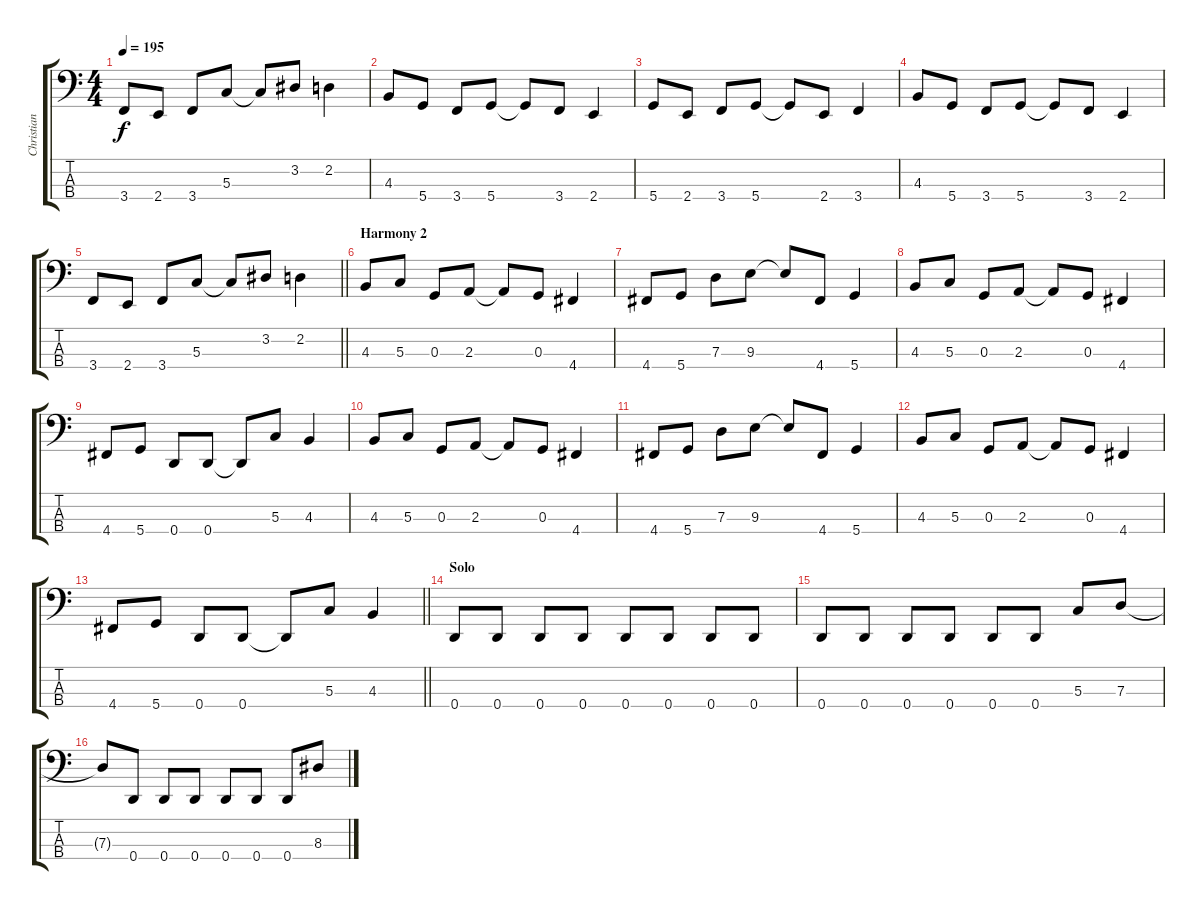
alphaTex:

\track ("Christian" "Christian") {instrument electricbassfinger}
\staff {score tabs}
\tuning (F2 C2 G1 D1) {hide}
\ts (4 4)
\tempo 195
\clef f4
\ks c
3.4.8{dy f} 2.4.8 3.4.8 5.3.8 5.3{t}.8 3.2.8 2.2.4 |
4.3.8 5.4.8 3.4.8 5.4.8 5.4{t}.8 3.4.8 2.4.4 |
5.4.8 2.4.8 3.4.8 5.4.8 5.4{t}.8 2.4.8 3.4.4 |
4.3.8 5.4.8 3.4.8 5.4.8 5.4{t}.8 3.4.8 2.4.4 |
\barLineRight lightlight
3.4.8 2.4.8 3.4.8 5.3.8 5.3{t}.8 3.2.8 2.2.4 |
\section ("" "Harmony 2")
4.3.8 5.3.8 0.3.8 2.3.8 2.3{t}.8 0.3.8 4.4.4 |
4.4.8 5.4.8 7.3.8 9.3.8 9.3{t}.8 4.4.8 5.4.4 |
4.3.8 5.3.8 0.3.8 2.3.8 2.3{t}.8 0.3.8 4.4.4 |
4.4.8 5.4.8 0.4.8 0.4.8 0.4{t}.8 5.3.8 4.3.4 |
4.3.8 5.3.8 0.3.8 2.3.8 2.3{t}.8 0.3.8 4.4.4 |
4.4.8 5.4.8 7.3.8 9.3.8 9.3{t}.8 4.4.8 5.4.4 |
4.3.8 5.3.8 0.3.8 2.3.8 2.3{t}.8 0.3.8 4.4.4 |
\barLineRight lightlight
4.4.8 5.4.8 0.4.8 0.4.8 0.4{t}.8 5.3.8 4.3.4 |
\section ("" "Solo")
0.4.8 0.4.8 0.4.8 0.4.8 0.4.8 0.4.8 0.4.8 0.4.8 |
0.4.8 0.4.8 0.4.8 0.4.8 0.4.8 0.4.8 5.3.8 7.3.8 |
7.3{t}.8 0.4.8 0.4.8 0.4.8 0.4.8 0.4.8 0.4.8 8.3.8
